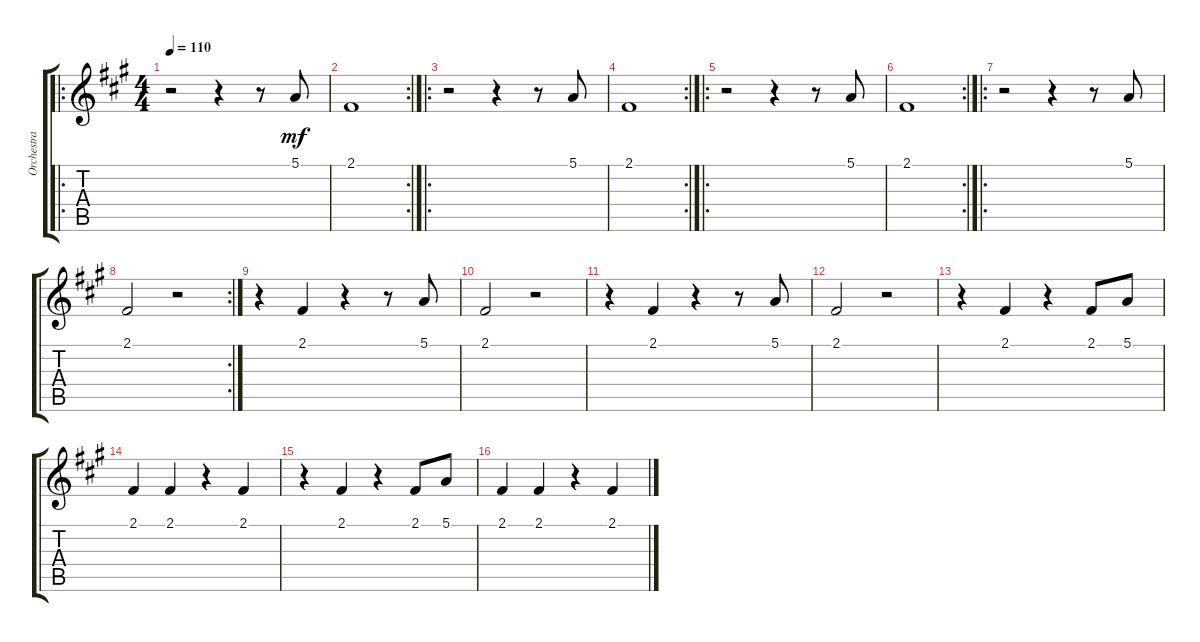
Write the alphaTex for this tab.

\track ("Orchestra (Hit)" "Orchestra ") {instrument orchestrahit}
\staff {score tabs}
\tuning (E4 B3 G3 D3 A2 E2) {hide}
\ro
\ts (4 4)
\tempo 110
\clef g2
\ks a
r.2{dy mf} r.4 r.8 5.1.8 |
\rc 2
2.1.1 |
\ro
r.2 r.4 r.8 5.1.8 |
\rc 2
2.1.1 |
\ro
r.2 r.4 r.8 5.1.8 |
\rc 2
2.1.1 |
\ro
r.2 r.4 r.8 5.1.8 |
\rc 2
2.1.2 r.2 |
r.4 2.1.4 r.4 r.8 5.1.8 |
2.1.2 r.2 |
r.4 2.1.4 r.4 r.8 5.1.8 |
2.1.2 r.2 |
r.4 2.1.4 r.4 2.1.8 5.1.8 |
2.1.4 2.1.4 r.4 2.1.4 |
r.4 2.1.4 r.4 2.1.8 5.1.8 |
2.1.4 2.1.4 r.4 2.1.4
